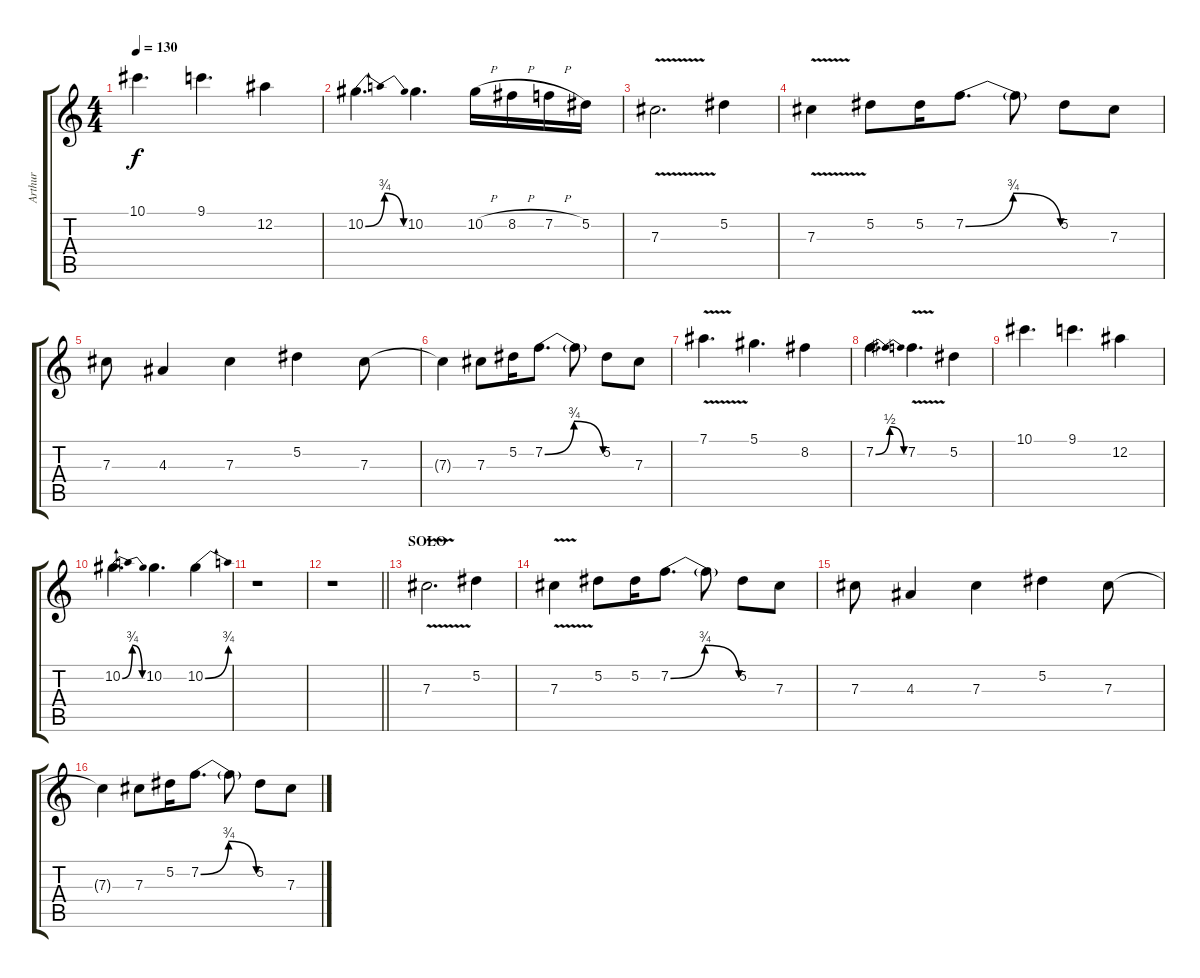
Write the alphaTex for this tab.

\track ("Arthur" "Arthur") {instrument distortionguitar}
\staff {score tabs}
\tuning (Eb4 Bb3 Gb3 Db3 Ab2 Eb2) {hide}
\ts (4 4)
\tempo 130
\clef g2
\ks c
10.1.4{d dy f} 9.1.4{d} 12.2.4 |
10.2{be (bendrelease 0 0 15 3 39 3 60 0)}.4{d} 10.2.4{d} 10.2{h}.16 8.2{h}.16 7.2{h}.16 5.2.16 |
7.3{v}.2{d} 5.2.4 |
7.3{v}.4 5.2.8 5.2.16 7.2{be (bendrelease 0 0 10 3 30 3 60 0)}.8{d} 7.2{t}.8 5.2.8 7.3.8 |
7.3.8 4.3.4 7.3.4 5.2.4 7.3.8 |
7.3{t}.4 7.3.8 5.2.16 7.2{be (bendrelease 0 0 10 3 30 3 60 0)}.8{d} 7.2{t}.8 5.2.8 7.3.8 |
7.1{v}.4{d} 5.1.4{d} 8.2.4 |
7.2{be (bendrelease 0 0 30 2 30 2 60 0)}.4{d} 7.2{v}.4{d} 5.2.4 |
10.1.4{d} 9.1.4{d} 12.2.4 |
10.2{be (bendrelease 0 0 15 3 45 3 60 0)}.4{d} 10.2.4{d} 10.2{be (bend 0 0 60 3)}.4 |
r.1 |
\barLineRight lightlight
r.1 |
\section ("" "SOLO")
7.3{v}.2{d} 5.2.4 |
7.3{v}.4 5.2.8 5.2.16 7.2{be (bendrelease 0 0 10 3 30 3 60 0)}.8{d} 7.2{t}.8 5.2.8 7.3.8 |
7.3.8 4.3.4 7.3.4 5.2.4 7.3.8 |
7.3{t}.4 7.3.8 5.2.16 7.2{be (bendrelease 0 0 10 3 30 3 60 0)}.8{d} 7.2{t}.8 5.2.8 7.3.8
